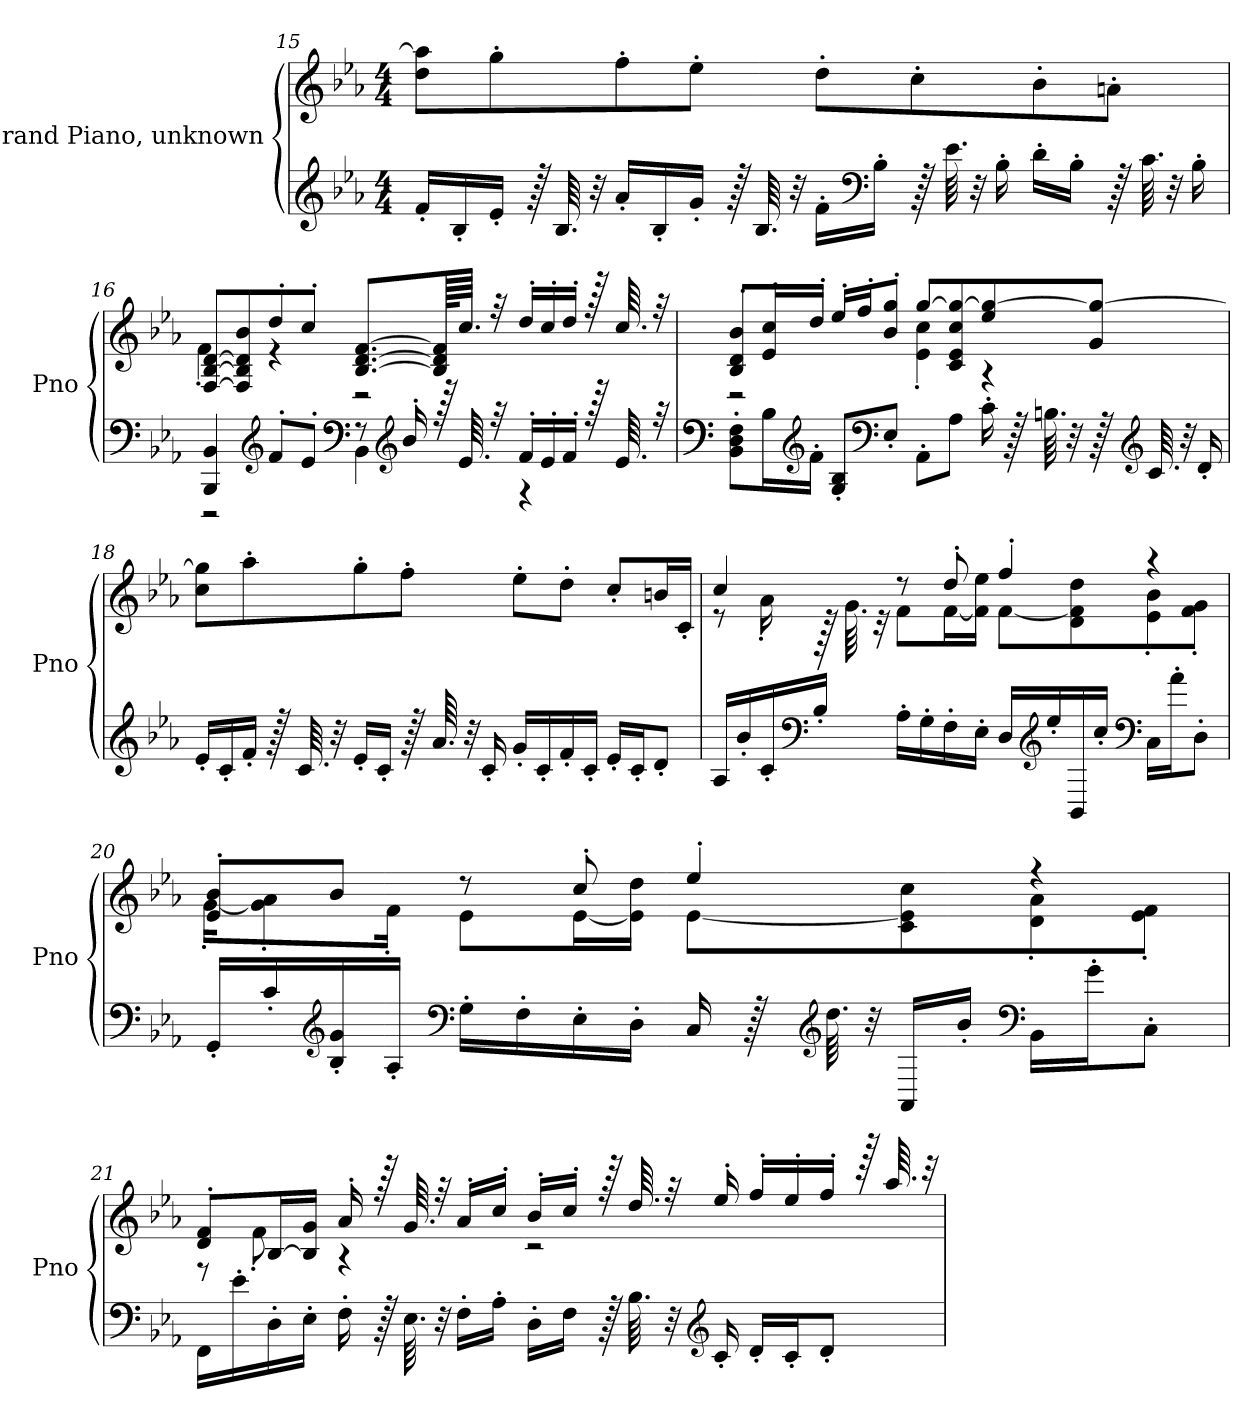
**kern	**kern
*part1	*part1
*staff2	*staff1
*I"Grand Piano, unknown	*
*I'Pno	*
!!LO:LB:g=z
*clefG2	*clefG2
*k[b-e-a-]	*k[b-e-a-]
*M4/4	*M4/4
=15	=15
16f'/LL	8dd\ 8aa-\]L
16B-'/	.
16e-'/JJ	8gg'\
128r	.
64.B-/	.
32r	.
16a-'/LL	8ff'\
16B-'/	.
16g'/JJ	8ee-'\J
128r	.
64.B-/	.
32r	.
16f'\LL	8dd'\L
*clefF4	*
16B-'\JJ	.
128r	8cc'\
64.e-\	.
32r	.
16B-'\	.
16d'\LL	8b-'\
16B-'\JJ	.
128r	8an'\J
64.c\	.
32r	.
16B-'\	.
!!LO:LB:g=z
=16	=16
*^	*^
4BBB-/ 4BB-/	2r	[8F/ [8B-/ [8d/L	4f'\
.	.	8F/] 8B-/] 8d/] 8b-/	.
*clefG2	*	*	*
8f'/L	.	8dd'/	4r
8e-'/J	.	8cc'/J	.
*clefF4	*	*	*
8r	4BB-\	[8.B-/ [8.d/ [8.f/L	2r
*clefG2	*	*	*
16b-'/	.	.	.
128r	.	128B-/] 128d/] 128f/]KLLL	.
64.e-/	.	64.cc/JJJJ	.
32r	.	32r	.
16f'/LL	4r	16dd'/LL	.
16e-'/	.	16cc'/	.
16f'/JJ	.	16dd'/JJ	.
128r	.	128r	.
64.e-/	.	64.cc/	.
32r	.	32r	.
*v	*v	*	*
!!LO:LB:g=z	!!
=17	=17	=17
*clefF4	*	*
8BB-\' 8D\' 8F\'L	8B-/' 8d/' 8b-/'L	2r
16B-\L	16e-/' 16cc/'L	.
*clefG2	*	*
16f'\JJ	16dd'/JJ	.
8G/' 8B-/'L	16ee-'/LL	.
.	16ff'/J	.
*clefF4	*	*
8E-'/J	8b-/' 8gg/'J	.
8AA-'\L	[8gg/L	4e-\' 4cc\'
8A-\J	8c/ 8e-/ 8cc/ 8gg/_	.
16c'\	8ee-/ 8gg/_	4r
128r	.	.
64.Bn\	.	.
32r	.	.
128r	8g/ 8gg/_J	.
*clefG2	*	*
64.c/	.	.
32r	.	.
16d'/	.	.
*	*v	*v
!!LO:LB:g=z
=18	=18
16e-'/LL	8cc\ 8gg\]L
16c'/	.
16f'/JJ	8aa-'\
128r	.
64.c/	.
32r	.
16e-'/LL	8gg'\
16c'/JJ	.
128r	8ff'\J
64.a-/	.
32r	.
16c'/	.
16g'/LL	8ee-'\L
16c'/	.
16f'/	8dd'\J
16c'/JJ	.
16e-'/LL	8cc'/L
16c'/J	.
8d'/J	16bn/L
.	16c'/JJ
=19	=19
*	*^
16A-/LL	4cc/	8r
16b-'/	.	.
16c'/	.	16a-'\
*clefF4	*	*
16B-'/JJ	.	128r
.	.	64.g\
.	.	32r
16A-'\LL	8r	8f\L
16G'\	.	.
16F'\	8dd'/	[16f\L
16E-'\JJ	.	16f\] 16ee-\JJ
16D/LL	4ff'/	[8f\L
*clefG2	*	*
16ee-'/	.	.
16BB-/	.	8d\ 8f\] 8dd\
16cc'/JJ	.	.
*clefF4	*	*
16C\LL	4r	8e-\' 8b-\'
16a-'\J	.	.
8D'\J	.	8f\' 8g\'J
!!LO:PB:g=z	!!
=20	=20	=20
16GG'/LL	8e-/' 8b-/'L	[16g'\KL
16c'/	.	8g\]' 8a-\'
*clefG2	*	*
16B-/' 16g/'	8b-/J	.
16A-'/JJ	.	16f'\Jk
*clefF4	*	*
16G'\LL	8r	8e-\L
16F'\	.	.
16E-'\	8cc'/	[16e-\L
16D'\JJ	.	16e-\] 16dd\JJ
16C/	4ee-'/	[8e-\L
128r	.	.
*clefG2	*	*
64.dd\	.	.
32r	.	.
16AA-/LL	.	8c\ 8e-\] 8cc\
16b-'/JJ	.	.
*clefF4	*	*
16BB-\LL	4r	8d\' 8a-\'
16g'\J	.	.
8C'\J	.	8e-\' 8f\'J
!!LO:LB:g=z	!!
=21	=21	=21
16FF\LL	8d/' 8f/'L	8r
16e-'\	.	.
16D'\	[16B-/L	8f'\
16E-'\JJ	16B-/] 16g/JJ	.
16F'\	16a-'/	4r
128r	128r	.
64.E-\	64.g/	.
32r	32r	.
16F'\LL	16a-'/LL	.
16A-'\JJ	16cc'/JJ	.
16D'\LL	16b-'/LL	2r
16F\JJ	16cc'/JJ	.
128r	128r	.
64.B-\	64.dd/	.
32r	32r	.
*clefG2	*	*
16c'/	16ee-'/	.
16d'/LL	16ff'/LL	.
16c'/J	16ee-'/	.
8d'/J	16ff'/JJ	.
.	128r	.
.	64.aa-/	.
.	32r	.
*	*v	*v
=	=
*-	*-
